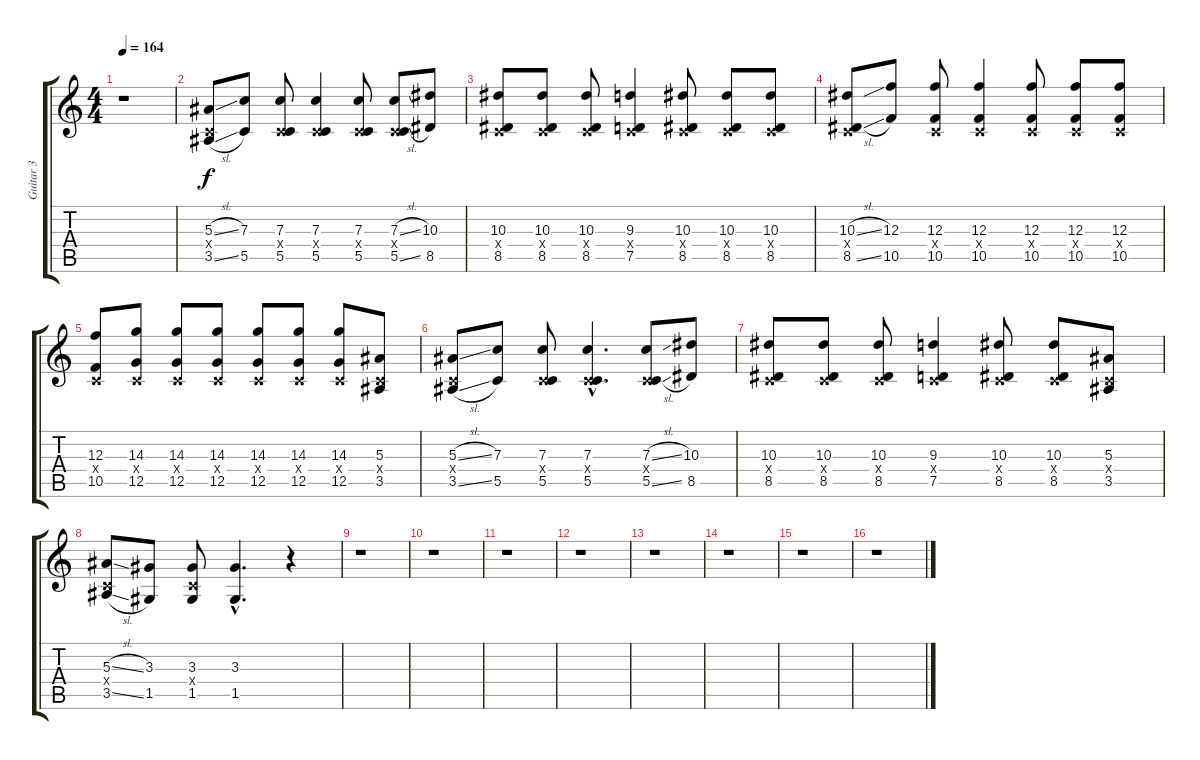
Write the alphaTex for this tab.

\track ("Guitar 3" "Guitar 3") {instrument distortionguitar}
\staff {score tabs}
\tuning (D4 A3 F3 C3 G2 C2) {hide}
\ts (4 4)
\tempo 164
\clef g2
\ks c
r.1{dy f} |
(5.3{sl} 0.4{x} 3.5{sl}).8{balance 8} (7.3 5.5).8 (7.3 0.4{x} 5.5).8 (7.3 0.4{x} 5.5).4 (7.3 0.4{x} 5.5).8 (7.3{sl} 0.4{x} 5.5{sl}).8 (10.3 8.5).8 |
(10.3 0.4{x} 8.5).8 (10.3 0.4{x} 8.5).8 (10.3 0.4{x} 8.5).8 (9.3 0.4{x} 7.5).4 (10.3 0.4{x} 8.5).8 (10.3 0.4{x} 8.5).8 (10.3 0.4{x} 8.5).8 |
(10.3{sl} 0.4{x} 8.5{sl}).8 (12.3 10.5).8 (12.3 0.4{x} 10.5).8 (12.3 0.4{x} 10.5).4 (12.3 0.4{x} 10.5).8 (12.3 0.4{x} 10.5).8 (12.3 0.4{x} 10.5).8 |
(12.3 0.4{x} 10.5).8 (14.3 0.4{x} 12.5).8 (14.3 0.4{x} 12.5).8 (14.3 0.4{x} 12.5).8 (14.3 0.4{x} 12.5).8 (14.3 0.4{x} 12.5).8 (14.3 0.4{x} 12.5).8 (5.3 0.4{x} 3.5).8 |
(5.3{sl} 0.4{x} 3.5{sl}).8 (7.3 5.5).8 (7.3 0.4{x} 5.5).8 (7.3{hac} 0.4{hac x} 5.5{hac}).4{d} (7.3{sl} 0.4{x} 5.5{sl}).8 (10.3 8.5).8 |
(10.3 0.4{x} 8.5).8 (10.3 0.4{x} 8.5).8 (10.3 0.4{x} 8.5).8 (9.3 0.4{x} 7.5).4 (10.3 0.4{x} 8.5).8 (10.3 0.4{x} 8.5).8 (5.3 0.4{x} 3.5).8 |
(5.3{sl} 0.4{x} 3.5{sl}).8 (3.3 1.5).8 (3.3 0.4{x} 1.5).8 (3.3{hac} 1.5{hac}).4{d} r.4 |
r.1 |
r.1 |
r.1 |
r.1 |
r.1 |
r.1 |
r.1 |
r.1
